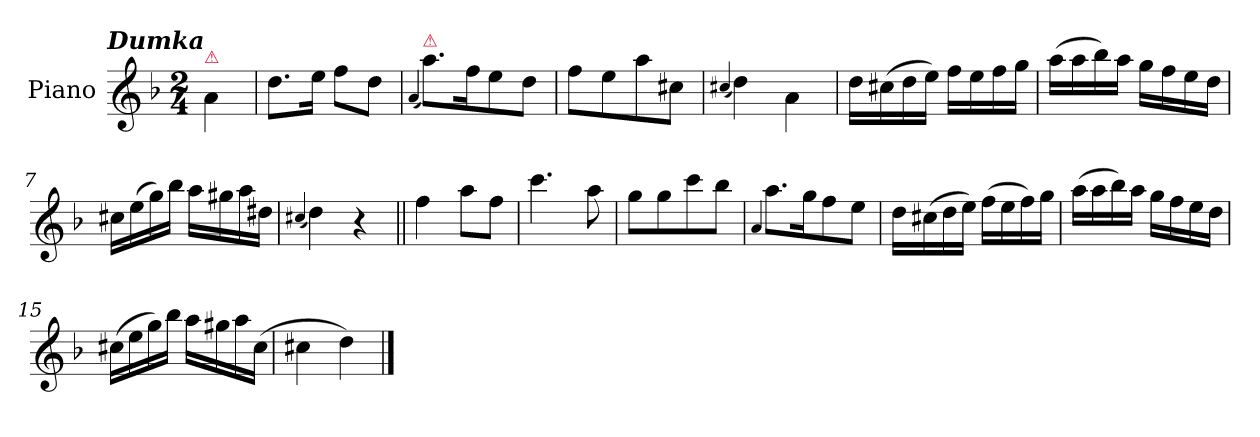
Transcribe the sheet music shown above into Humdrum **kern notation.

**kern
*part1
*staff1
*I"Piano
*I'Pno
*clefG2
*k[b-]
*M2/4
=
!LO:TX:a:color=crimson:t=⚠
!LO:TX:a:Bi:rj:t=Dumka
4a\
=1
8.dd\L
16ee\Jk
8ff\L
8dd\J
=2
(>4qqa/
!LO:TX:a:color=crimson:t=⚠
8.aa\L)
16ff\K
8ee\
8dd\J
=3
8ff\L
8ee\
8aa\
8cc#X\J
=4
(4qqcc#X/
4dd\)
4a\
=5
16dd\LL
(>16cc#X\
16dd\
16ee\JJ)
16ff\LL
16ee\
16ff\
16gg\JJ
=6
(>16aa\LL
16aa\
16bb-\)
16aa\JJ
16gg\LL
16ff\
16ee\
16dd\JJ
=7
16cc#X\LL
(>16ee\
16gg\)
16bb-\JJ
16aa\LL
16gg#X\
16aa\
16dd#X\JJ
=8
(>4qqcc#X/
4dd\)
4r
=9||
4ff\
8aa\L
8ff\J
=10
4.ccc\
8aa\
=11
8gg\L
8gg\
8ccc\
8bb-\J
=12
4qqa/
8.aa\L
16gg\K
8ff\
8ee\J
=13
16dd\LL
(>16cc#X\
16dd\
16ee\JJ)
(>16ff\LL
16ee\
16ff\)
16gg\JJ
=14
(>16aa\LL
16aa\
16bb-\)
16aa\JJ
16gg\LL
16ff\
16ee\
16dd\JJ
=15
(>16cc#X\LL
16ee\
16gg\)
16bb-\JJ
16aa\LL
16gg#X\
16aa\
(>16cc#\JJ
=16
4cc#X\
4dd\)
==
*-
